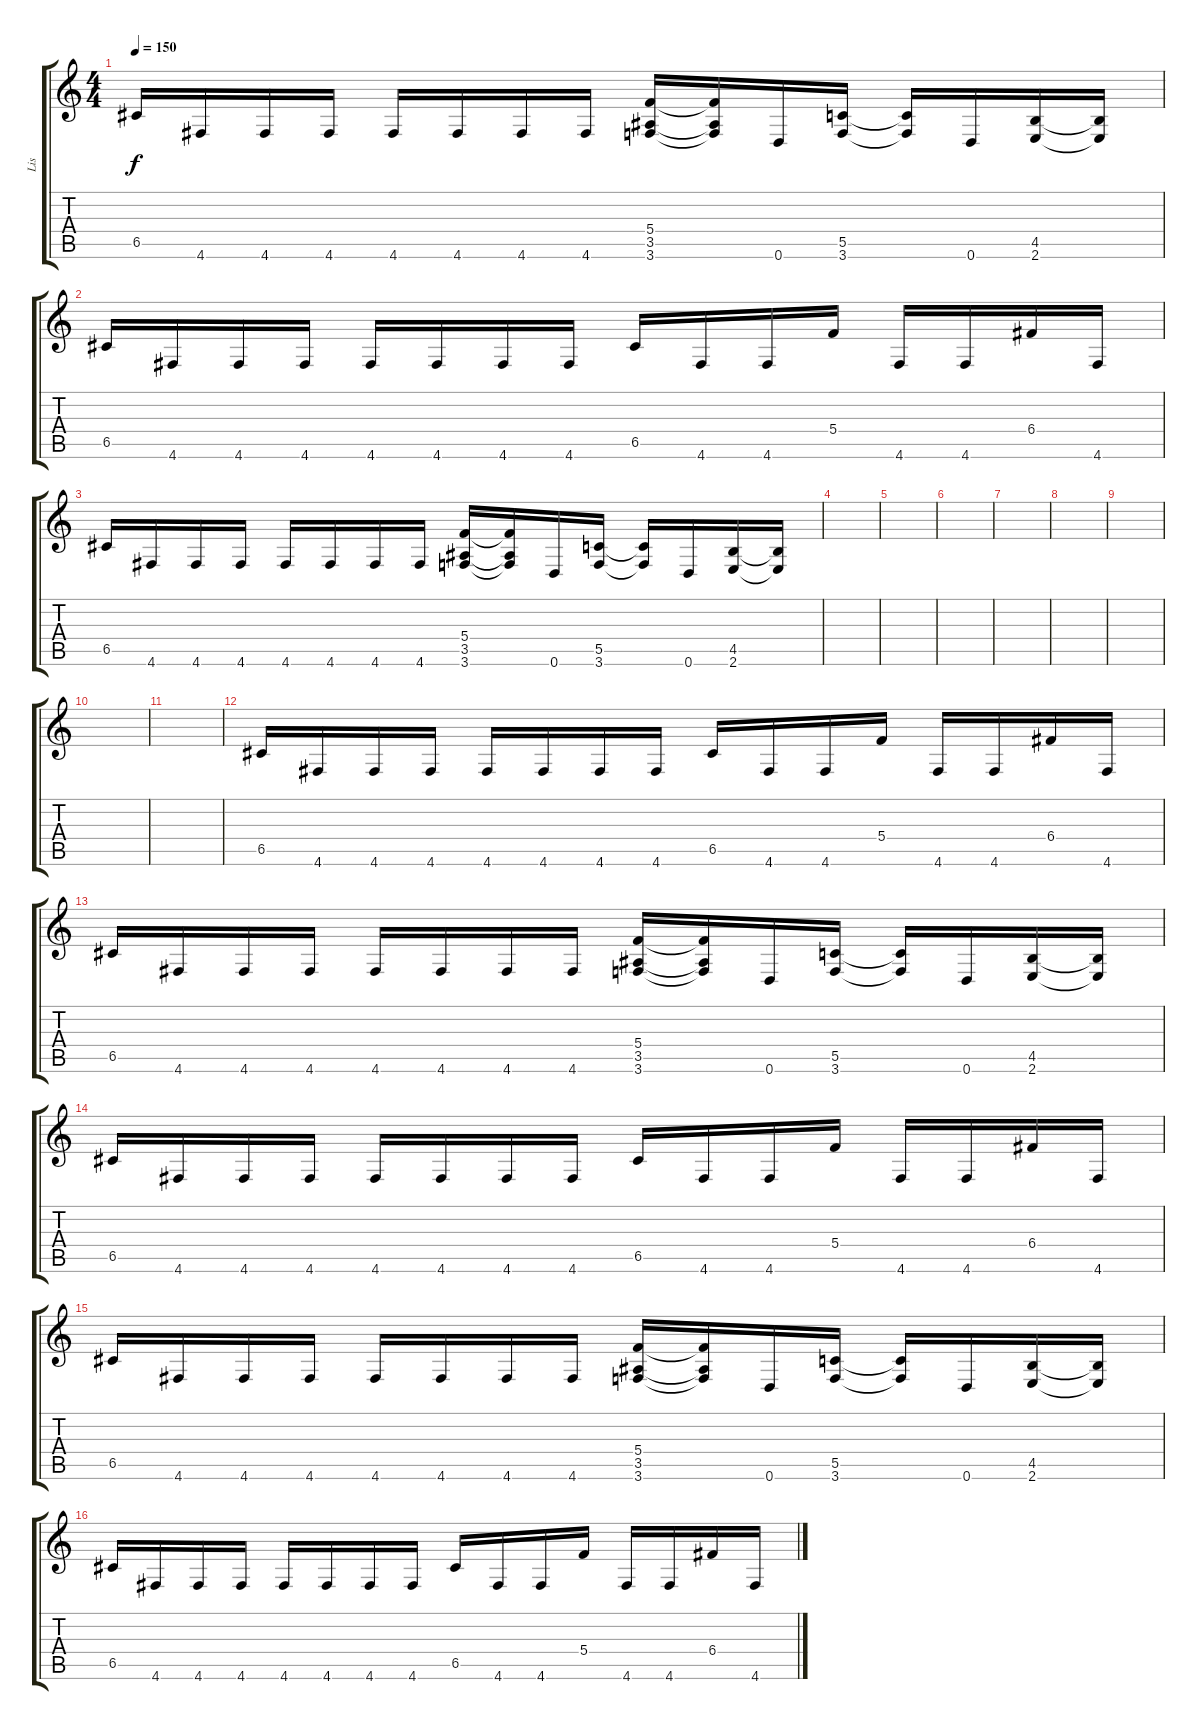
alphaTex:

\track ("Lis" "Lis") {instrument distortionguitar}
\staff {score tabs}
\tuning (D4 A3 F3 C3 G2 D2) {hide}
\ts (4 4)
\tempo 150
\clef g2
\ks c
6.5.16{dy f} 4.6.16 4.6.16 4.6.16 4.6.16 4.6.16 4.6.16 4.6.16 (5.4 3.5 3.6).16 (5.4{t} 3.5{t} 3.6{t}).16 0.6.16 (5.5 3.6).16 (5.5{t} 3.6{t}).16 0.6.16 (4.5 2.6).16 (4.5{t} 2.6{t}).16 |
6.5.16 4.6.16 4.6.16 4.6.16 4.6.16 4.6.16 4.6.16 4.6.16 6.5.16 4.6.16 4.6.16 5.4.16 4.6.16 4.6.16 6.4.16 4.6.16 |
6.5.16 4.6.16 4.6.16 4.6.16 4.6.16 4.6.16 4.6.16 4.6.16 (5.4 3.5 3.6).16 (5.4{t} 3.5{t} 3.6{t}).16 0.6.16 (5.5 3.6).16 (5.5{t} 3.6{t}).16 0.6.16 (4.5 2.6).16 (4.5{t} 2.6{t}).16 |
|
|
|
|
|
|
|
|
6.5.16 4.6.16 4.6.16 4.6.16 4.6.16 4.6.16 4.6.16 4.6.16 6.5.16 4.6.16 4.6.16 5.4.16 4.6.16 4.6.16 6.4.16 4.6.16 |
6.5.16 4.6.16 4.6.16 4.6.16 4.6.16 4.6.16 4.6.16 4.6.16 (5.4 3.5 3.6).16 (5.4{t} 3.5{t} 3.6{t}).16 0.6.16 (5.5 3.6).16 (5.5{t} 3.6{t}).16 0.6.16 (4.5 2.6).16 (4.5{t} 2.6{t}).16 |
6.5.16 4.6.16 4.6.16 4.6.16 4.6.16 4.6.16 4.6.16 4.6.16 6.5.16 4.6.16 4.6.16 5.4.16 4.6.16 4.6.16 6.4.16 4.6.16 |
6.5.16 4.6.16 4.6.16 4.6.16 4.6.16 4.6.16 4.6.16 4.6.16 (5.4 3.5 3.6).16 (5.4{t} 3.5{t} 3.6{t}).16 0.6.16 (5.5 3.6).16 (5.5{t} 3.6{t}).16 0.6.16 (4.5 2.6).16 (4.5{t} 2.6{t}).16 |
6.5.16 4.6.16 4.6.16 4.6.16 4.6.16 4.6.16 4.6.16 4.6.16 6.5.16 4.6.16 4.6.16 5.4.16 4.6.16 4.6.16 6.4.16 4.6.16
